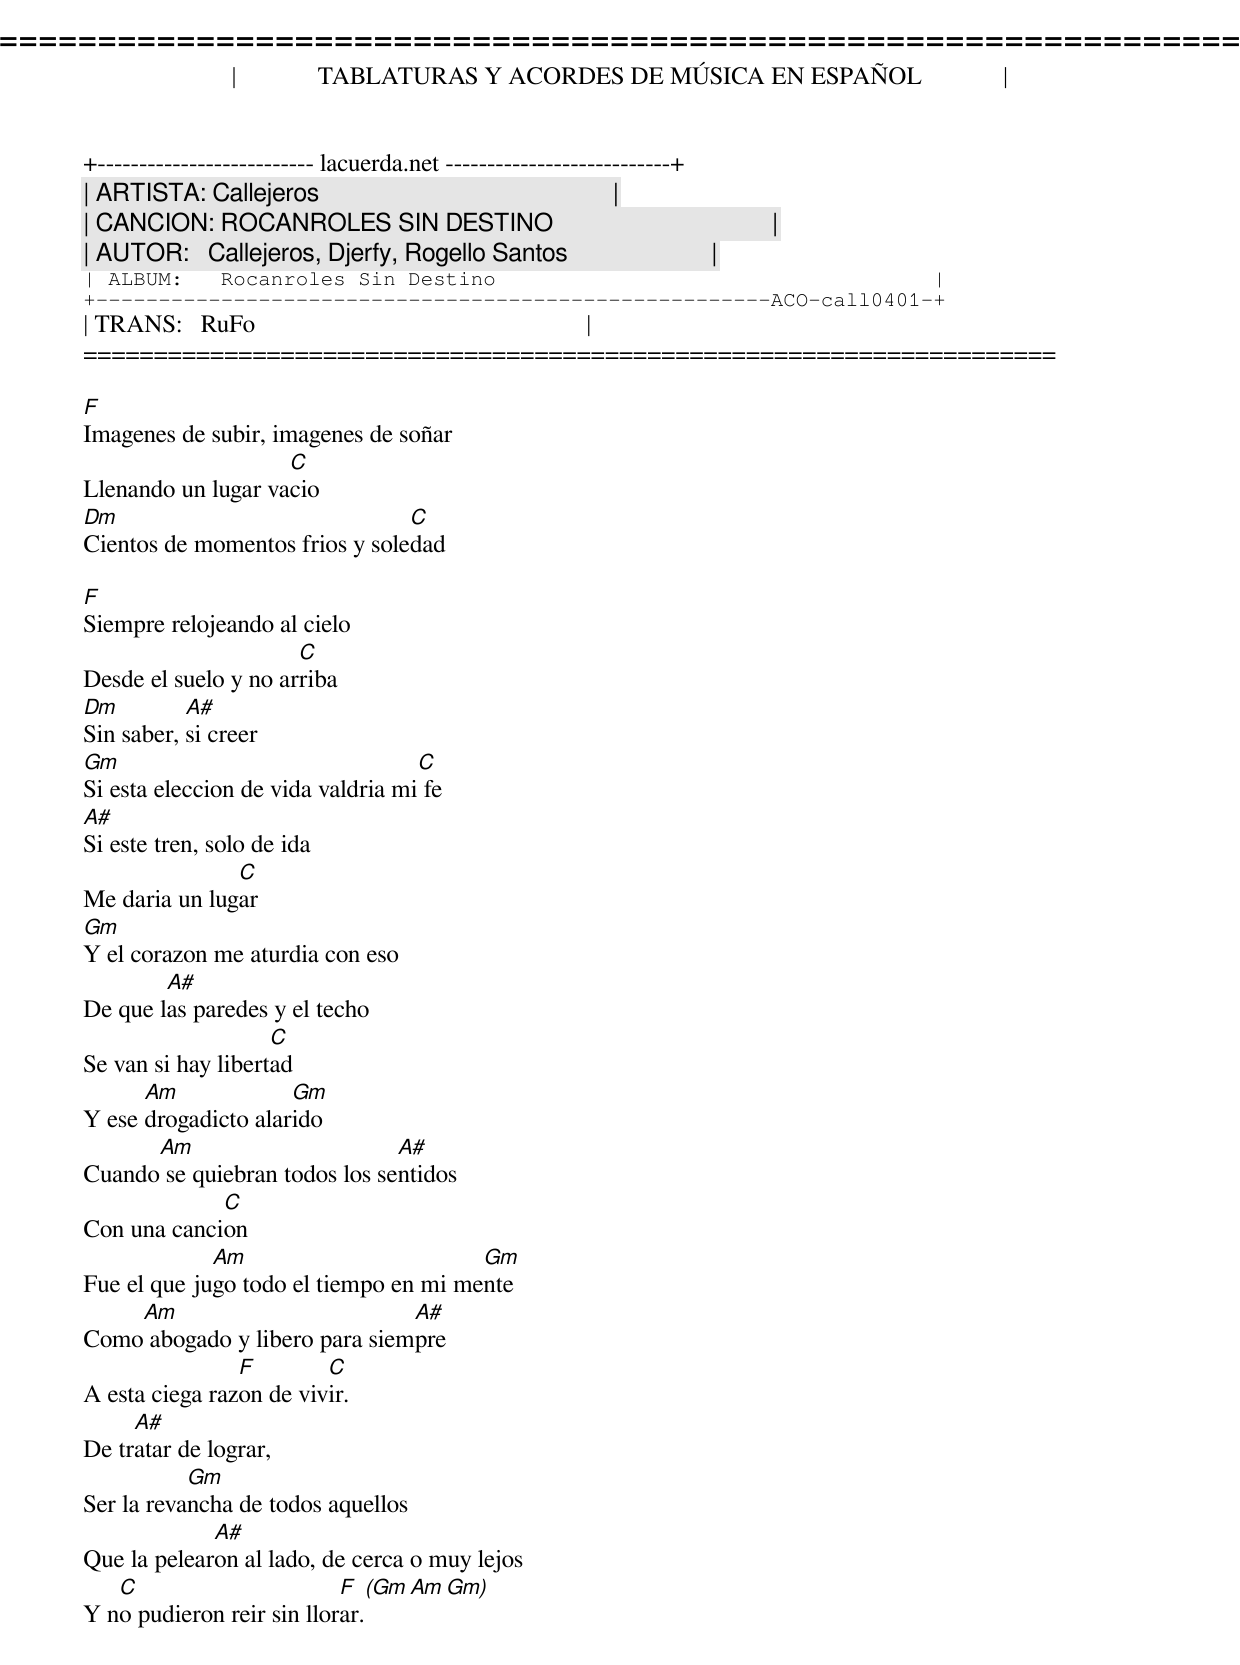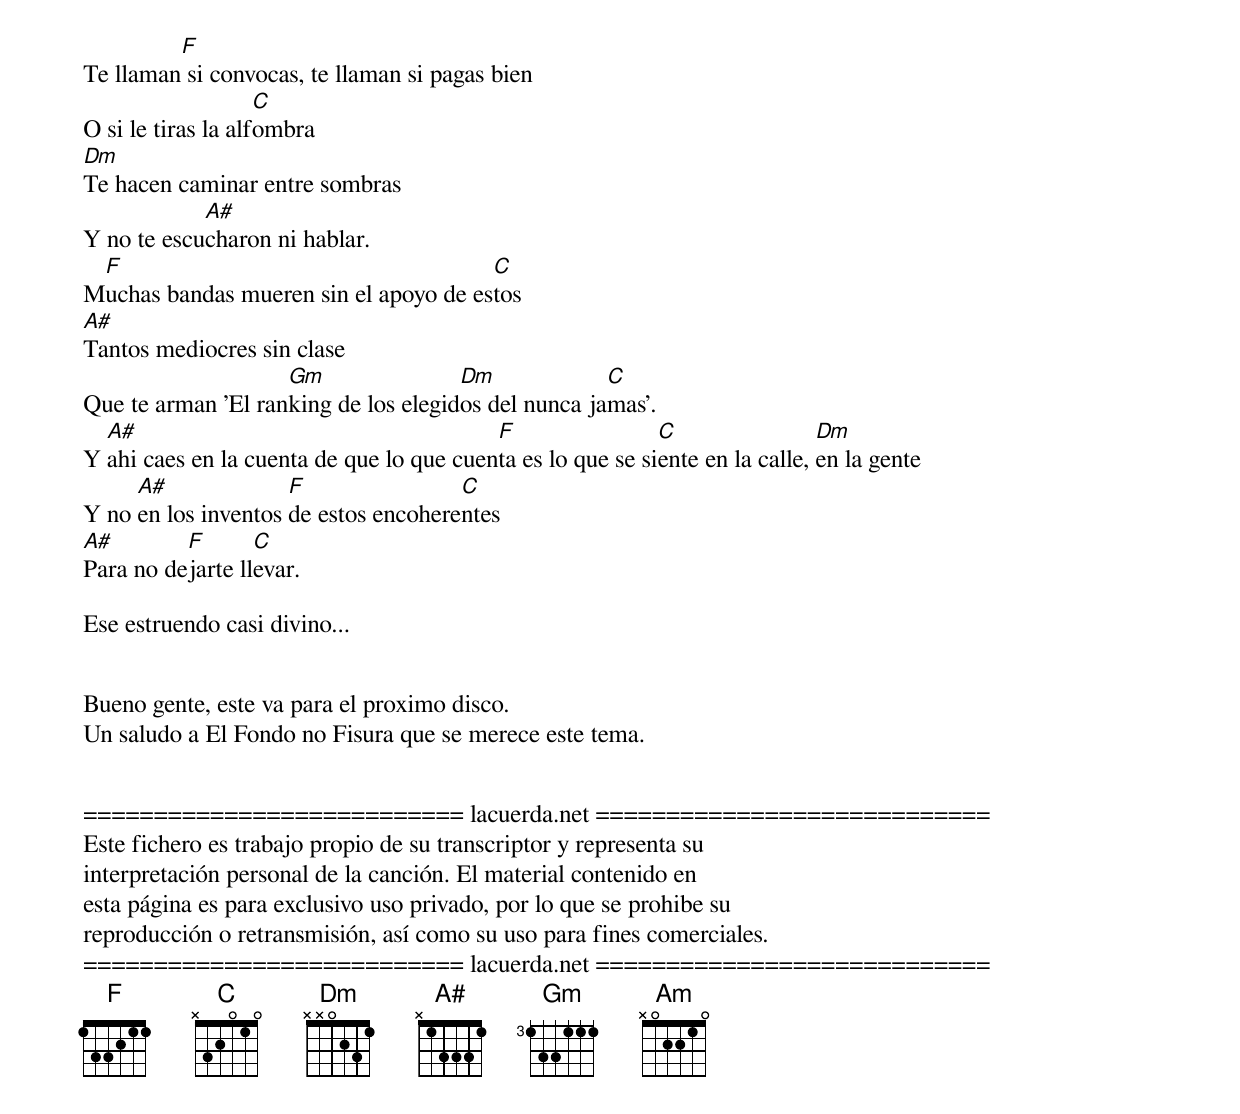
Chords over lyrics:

=====================================================================
|             TABLATURAS Y ACORDES DE MÚSICA EN ESPAÑOL             |
+-------------------------- lacuerda.net ---------------------------+
| ARTISTA: Callejeros                                               |
| CANCION: ROCANROLES SIN DESTINO                                   |
| AUTOR:   Callejeros, Djerfy, Rogello Santos                       |
| ALBUM:   Rocanroles Sin Destino                                   |
+------------------------------------------------------ACO-call0401-+
| TRANS:   RuFo                                                     |
=====================================================================

F
Imagenes de subir, imagenes de soñar
                    C
Llenando un lugar vacio
Dm                              C
Cientos de momentos frios y soledad

F
Siempre relojeando al cielo
                      C
Desde el suelo y no arriba
Dm         A#
Sin saber, si creer
Gm                                 C
Si esta eleccion de vida valdria mi fe
A#
Si este tren, solo de ida
               C
Me daria un lugar
Gm
Y el corazon me aturdia con eso
        A#
De que las paredes y el techo
                    C
Se van si hay libertad
      Am             Gm
Y ese drogadicto alarido
      Am                       A#
Cuando se quiebran todos los sentidos
             C
Con una cancion
             Am                        Gm
Fue el que jugo todo el tiempo en mi mente
    Am                         A#
Como abogado y libero para siempre
                F        C
A esta ciega razon de vivir.
     A#
De tratar de lograr,
           Gm
Ser la revancha de todos aquellos
             A#
Que la pelearon al lado, de cerca o muy lejos
   C                       F   (Gm Am Gm)
Y no pudieron reir sin llorar.
         F
Te llaman si convocas, te llaman si pagas bien
                    C
O si le tiras la alfombra
Dm
Te hacen caminar entre sombras
            A#
Y no te escucharon ni hablar.
 F                                     C
Muchas bandas mueren sin el apoyo de estos
A#
Tantos mediocres sin clase
                    Gm                Dm             C
Que te arman 'El ranking de los elegidos del nunca jamas'.
  A#                                      F                 C                 Dm
Y ahi caes en la cuenta de que lo que cuenta es lo que se siente en la calle, en la gente
     A#              F                C
Y no en los inventos de estos encoherentes
A#        F       C
Para no dejarte llevar.

Ese estruendo casi divino...


Bueno gente, este va para el proximo disco.
Un saludo a El Fondo no Fisura que se merece este tema.


=========================== lacuerda.net ============================
Este fichero es trabajo propio de su transcriptor y representa su
interpretación personal de la canción. El material contenido en
esta página es para exclusivo uso privado, por lo que se prohibe su
reproducción o retransmisión, así como su uso para fines comerciales.
=========================== lacuerda.net ============================
